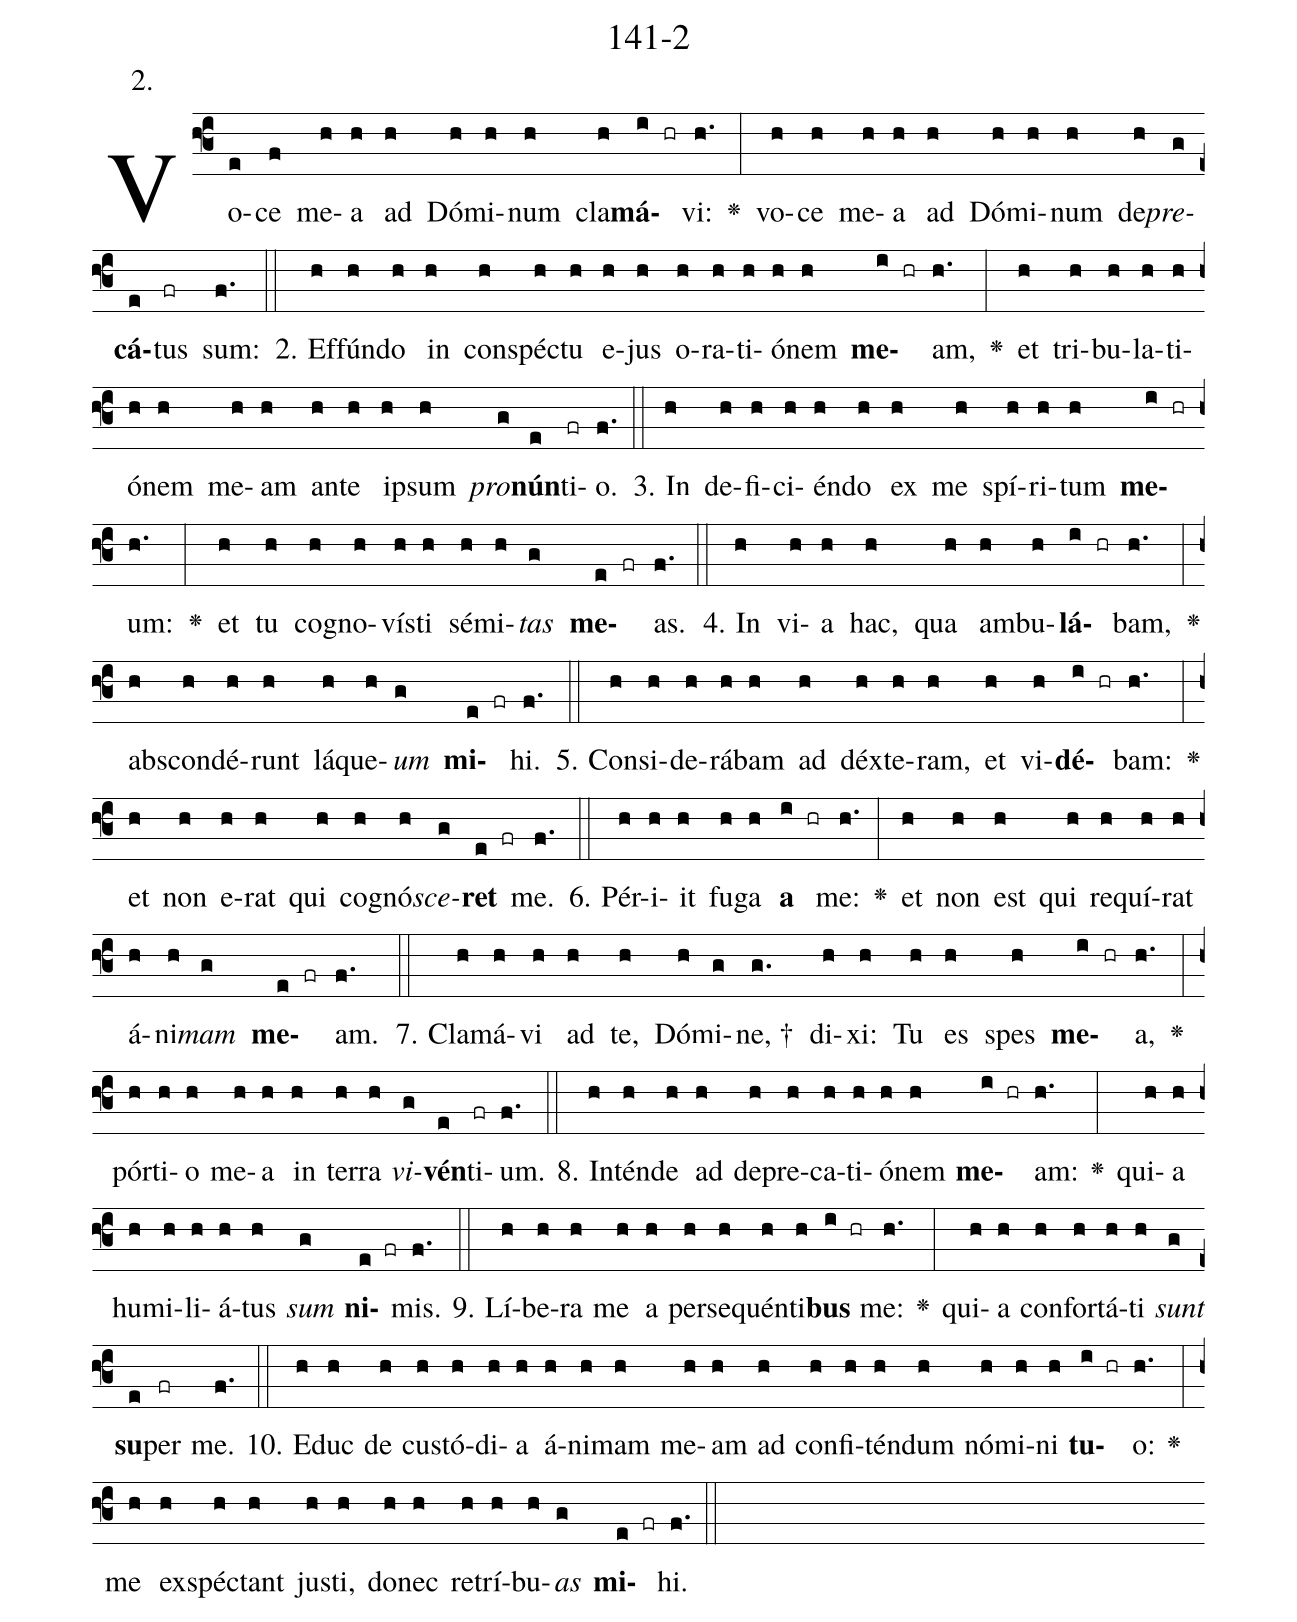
name: 141-2;
annotation: 2.;
%%
(f3)Vo(e)ce(f) me(h)a(h) ad(h) Dó(h)mi(h)num(h) cla(h)<b>má</b>(i hr)vi:(h.) <v>\greheightstar</v>(:) vo(h)ce(h) me(h)a(h) ad(h) Dó(h)mi(h)num(h) de(h)<i>pre</i>(g)<b>cá</b>(e)tus(fr) sum:(f.) (::)
2. Ef(h)fún(h)do(h) in(h) con(h)spéc(h)tu(h) e(h)jus(h) o(h)ra(h)ti(h)ó(h)nem(h) <b>me</b>(i hr)am,(h.) <v>\greheightstar</v>(:) et(h) tri(h)bu(h)la(h)ti(h)ó(h)nem(h) me(h)am(h) an(h)te(h) ip(h)sum(h) <i>pro</i>(g)<b>nún</b>(e)ti(fr)o.(f.) (::)
3. In(h) de(h)fi(h)ci(h)én(h)do(h) ex(h) me(h) spí(h)ri(h)tum(h) <b>me</b>(i hr)um:(h.) <v>\greheightstar</v>(:) et(h) tu(h) co(h)gno(h)vís(h)ti(h) sé(h)mi(h)<i>tas</i>(g) <b>me</b>(e fr)as.(f.) (::)
4. In(h) vi(h)a(h) hac,(h) qua(h) am(h)bu(h)<b>lá</b>(i hr)bam,(h.) <v>\greheightstar</v>(:) abs(h)con(h)dé(h)runt(h) lá(h)que(h)<i>um</i>(g) <b>mi</b>(e fr)hi.(f.) (::)
5. Con(h)si(h)de(h)rá(h)bam(h) ad(h) déx(h)te(h)ram,(h) et(h) vi(h)<b>dé</b>(i hr)bam:(h.) <v>\greheightstar</v>(:) et(h) non(h) e(h)rat(h) qui(h) co(h)gnó(h)<i>sce</i>(g)<b>ret</b>(e fr) me.(f.) (::)
6. Pér(h)i(h)it(h) fu(h)ga(h) <b>a</b>(i hr) me:(h.) <v>\greheightstar</v>(:) et(h) non(h) est(h) qui(h) re(h)quí(h)rat(h) á(h)ni(h)<i>mam</i>(g) <b>me</b>(e fr)am.(f.) (::)
7. Cla(h)má(h)vi(h) ad(h) te,(h) Dó(h)mi(g)ne, †(g.) di(h)xi:(h) Tu(h) es(h) spes(h) <b>me</b>(i hr)a,(h.) <v>\greheightstar</v>(:) pór(h)ti(h)o(h) me(h)a(h) in(h) ter(h)ra(h) <i>vi</i>(g)<b>vén</b>(e)ti(fr)um.(f.) (::)
8. In(h)tén(h)de(h) ad(h) de(h)pre(h)ca(h)ti(h)ó(h)nem(h) <b>me</b>(i hr)am:(h.) <v>\greheightstar</v>(:) qui(h)a(h) hu(h)mi(h)li(h)á(h)tus(h) <i>sum</i>(g) <b>ni</b>(e fr)mis.(f.) (::)
9. Lí(h)be(h)ra(h) me(h) a(h) per(h)se(h)quén(h)ti(h)<b>bus</b>(i hr) me:(h.) <v>\greheightstar</v>(:) qui(h)a(h) con(h)for(h)tá(h)ti(h) <i>sunt</i>(g) <b>su</b>(e)per(fr) me.(f.) (::)
10. E(h)duc(h) de(h) cus(h)tó(h)di(h)a(h) á(h)ni(h)mam(h) me(h)am(h) ad(h) con(h)fi(h)tén(h)dum(h) nó(h)mi(h)ni(h) <b>tu</b>(i hr)o:(h.) <v>\greheightstar</v>(:) me(h) ex(h)spéc(h)tant(h) jus(h)ti,(h) do(h)nec(h) re(h)trí(h)bu(h)<i>as</i>(g) <b>mi</b>(e fr)hi.(f.) (::)
